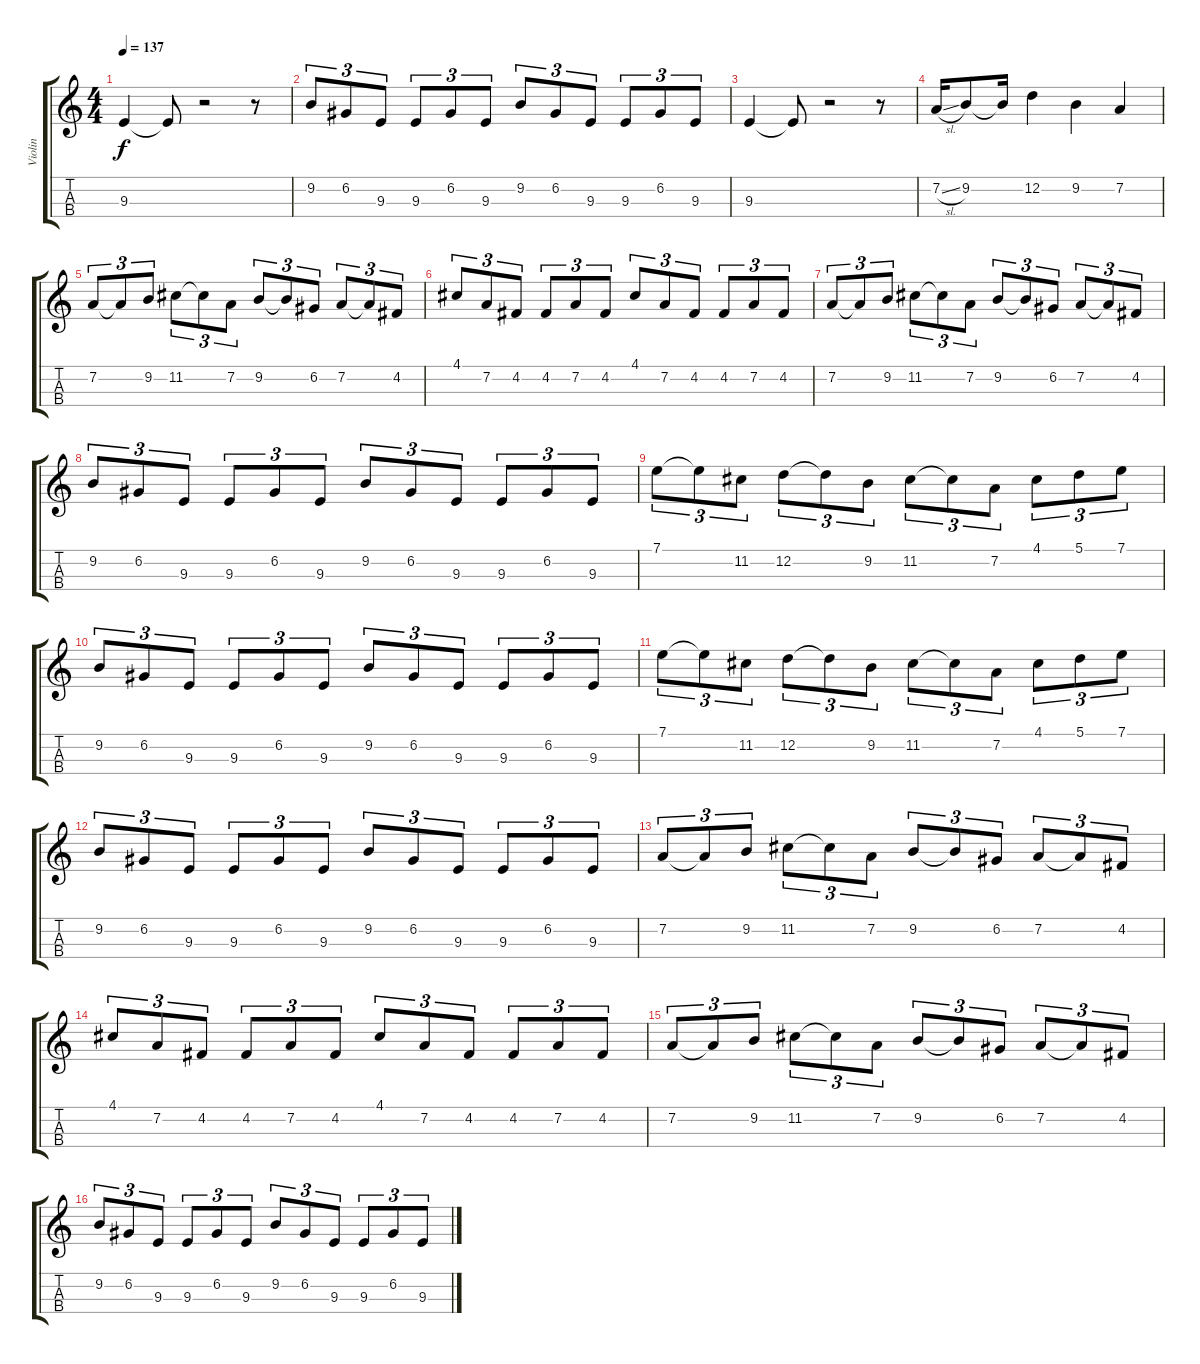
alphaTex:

\track ("Violin" "Violin") {instrument violin}
\staff {score tabs}
\tuning (A4 D4 G3 C3) {hide}
\ts (4 4)
\tempo 137
\clef g2
\ks c
9.3.4{dy f} 9.3{t}.8 r.2 r.8 |
9.2.8{tu (3 2)} 6.2.8{tu (3 2)} 9.3.8{tu (3 2)} 9.3.8{tu (3 2)} 6.2.8{tu (3 2)} 9.3.8{tu (3 2)} 9.2.8{tu (3 2)} 6.2.8{tu (3 2)} 9.3.8{tu (3 2)} 9.3.8{tu (3 2)} 6.2.8{tu (3 2)} 9.3.8{tu (3 2)} |
9.3.4 9.3{t}.8 r.2 r.8 |
7.2{sl}.16 9.2.8 9.2{t}.16 12.2.4 9.2.4 7.2.4 |
7.2.8{tu (3 2)} 7.2{t}.8{tu (3 2)} 9.2.8{tu (3 2)} 11.2.8{tu (3 2)} 11.2{t}.8{tu (3 2)} 7.2.8{tu (3 2)} 9.2.8{tu (3 2)} 9.2{t}.8{tu (3 2)} 6.2.8{tu (3 2)} 7.2.8{tu (3 2)} 7.2{t}.8{tu (3 2)} 4.2.8{tu (3 2)} |
4.1.8{tu (3 2)} 7.2.8{tu (3 2)} 4.2.8{tu (3 2)} 4.2.8{tu (3 2)} 7.2.8{tu (3 2)} 4.2.8{tu (3 2)} 4.1.8{tu (3 2)} 7.2.8{tu (3 2)} 4.2.8{tu (3 2)} 4.2.8{tu (3 2)} 7.2.8{tu (3 2)} 4.2.8{tu (3 2)} |
7.2.8{tu (3 2)} 7.2{t}.8{tu (3 2)} 9.2.8{tu (3 2)} 11.2.8{tu (3 2)} 11.2{t}.8{tu (3 2)} 7.2.8{tu (3 2)} 9.2.8{tu (3 2)} 9.2{t}.8{tu (3 2)} 6.2.8{tu (3 2)} 7.2.8{tu (3 2)} 7.2{t}.8{tu (3 2)} 4.2.8{tu (3 2)} |
9.2.8{tu (3 2)} 6.2.8{tu (3 2)} 9.3.8{tu (3 2)} 9.3.8{tu (3 2)} 6.2.8{tu (3 2)} 9.3.8{tu (3 2)} 9.2.8{tu (3 2)} 6.2.8{tu (3 2)} 9.3.8{tu (3 2)} 9.3.8{tu (3 2)} 6.2.8{tu (3 2)} 9.3.8{tu (3 2)} |
7.1.8{tu (3 2)} 7.1{t}.8{tu (3 2)} 11.2.8{tu (3 2)} 12.2.8{tu (3 2)} 12.2{t}.8{tu (3 2)} 9.2.8{tu (3 2)} 11.2.8{tu (3 2)} 11.2{t}.8{tu (3 2)} 7.2.8{tu (3 2)} 4.1.8{tu (3 2)} 5.1.8{tu (3 2)} 7.1.8{tu (3 2)} |
9.2.8{tu (3 2)} 6.2.8{tu (3 2)} 9.3.8{tu (3 2)} 9.3.8{tu (3 2)} 6.2.8{tu (3 2)} 9.3.8{tu (3 2)} 9.2.8{tu (3 2)} 6.2.8{tu (3 2)} 9.3.8{tu (3 2)} 9.3.8{tu (3 2)} 6.2.8{tu (3 2)} 9.3.8{tu (3 2)} |
7.1.8{tu (3 2)} 7.1{t}.8{tu (3 2)} 11.2.8{tu (3 2)} 12.2.8{tu (3 2)} 12.2{t}.8{tu (3 2)} 9.2.8{tu (3 2)} 11.2.8{tu (3 2)} 11.2{t}.8{tu (3 2)} 7.2.8{tu (3 2)} 4.1.8{tu (3 2)} 5.1.8{tu (3 2)} 7.1.8{tu (3 2)} |
9.2.8{tu (3 2)} 6.2.8{tu (3 2)} 9.3.8{tu (3 2)} 9.3.8{tu (3 2)} 6.2.8{tu (3 2)} 9.3.8{tu (3 2)} 9.2.8{tu (3 2)} 6.2.8{tu (3 2)} 9.3.8{tu (3 2)} 9.3.8{tu (3 2)} 6.2.8{tu (3 2)} 9.3.8{tu (3 2)} |
7.2.8{tu (3 2)} 7.2{t}.8{tu (3 2)} 9.2.8{tu (3 2)} 11.2.8{tu (3 2)} 11.2{t}.8{tu (3 2)} 7.2.8{tu (3 2)} 9.2.8{tu (3 2)} 9.2{t}.8{tu (3 2)} 6.2.8{tu (3 2)} 7.2.8{tu (3 2)} 7.2{t}.8{tu (3 2)} 4.2.8{tu (3 2)} |
4.1.8{tu (3 2)} 7.2.8{tu (3 2)} 4.2.8{tu (3 2)} 4.2.8{tu (3 2)} 7.2.8{tu (3 2)} 4.2.8{tu (3 2)} 4.1.8{tu (3 2)} 7.2.8{tu (3 2)} 4.2.8{tu (3 2)} 4.2.8{tu (3 2)} 7.2.8{tu (3 2)} 4.2.8{tu (3 2)} |
7.2.8{tu (3 2)} 7.2{t}.8{tu (3 2)} 9.2.8{tu (3 2)} 11.2.8{tu (3 2)} 11.2{t}.8{tu (3 2)} 7.2.8{tu (3 2)} 9.2.8{tu (3 2)} 9.2{t}.8{tu (3 2)} 6.2.8{tu (3 2)} 7.2.8{tu (3 2)} 7.2{t}.8{tu (3 2)} 4.2.8{tu (3 2)} |
9.2.8{tu (3 2)} 6.2.8{tu (3 2)} 9.3.8{tu (3 2)} 9.3.8{tu (3 2)} 6.2.8{tu (3 2)} 9.3.8{tu (3 2)} 9.2.8{tu (3 2)} 6.2.8{tu (3 2)} 9.3.8{tu (3 2)} 9.3.8{tu (3 2)} 6.2.8{tu (3 2)} 9.3.8{tu (3 2)}
